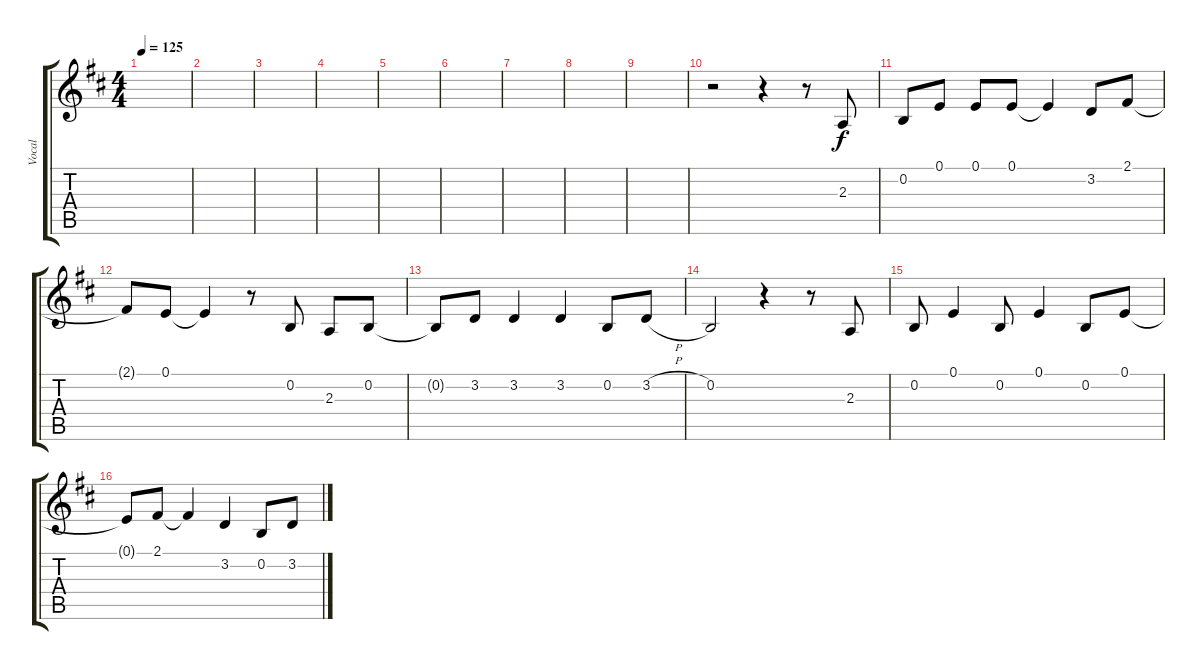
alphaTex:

\track ("Vocal" "Vocal") {instrument englishhorn}
\staff {score tabs}
\tuning (E4 B3 G3 D3 A2 E2) {hide}
\ts (4 4)
\tempo 125
\clef g2
\ks d
|
|
|
|
|
|
|
|
|
r.2 r.4 r.8 2.3.8 |
0.2.8 0.1.8 0.1.8 0.1.8 0.1{t}.4 3.2.8 2.1.8 |
2.1{t}.8 0.1.8 0.1{t}.4 r.8 0.2.8 2.3.8 0.2.8 |
0.2{t}.8 3.2.8 3.2.4 3.2.4 0.2.8 3.2{h}.8 |
0.2.2 r.4 r.8 2.3.8 |
0.2.8 0.1.4 0.2.8 0.1.4 0.2.8 0.1.8 |
0.1{t}.8 2.1.8 2.1{t}.4 3.2.4 0.2.8 3.2.8
